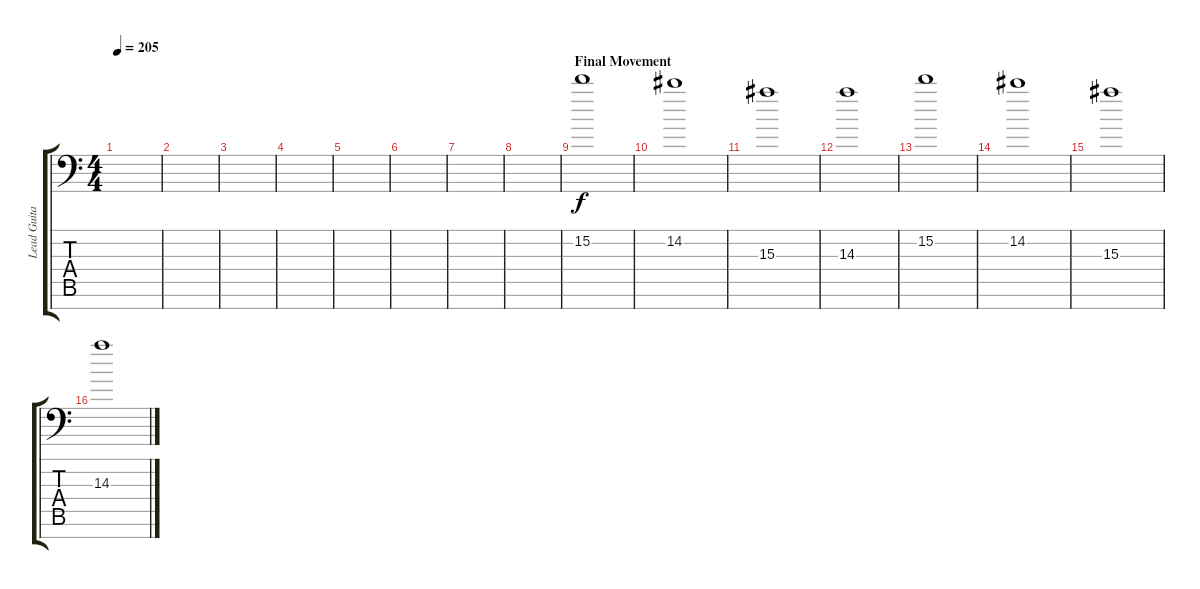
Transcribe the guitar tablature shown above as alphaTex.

\track ("Lead Guitar" "Lead Guita") {instrument distortionguitar}
\staff {score tabs}
\tuning (E4 B3 G3 D3 A2 E2 C-1) {hide}
\ts (4 4)
\tempo 205
\clef f4
\ks c
|
|
|
|
|
|
|
|
\section ("" "Final Movement")
15.2.1 |
14.2.1 |
15.3.1 |
14.3.1 |
15.2.1 |
14.2.1 |
15.3.1 |
14.3.1
